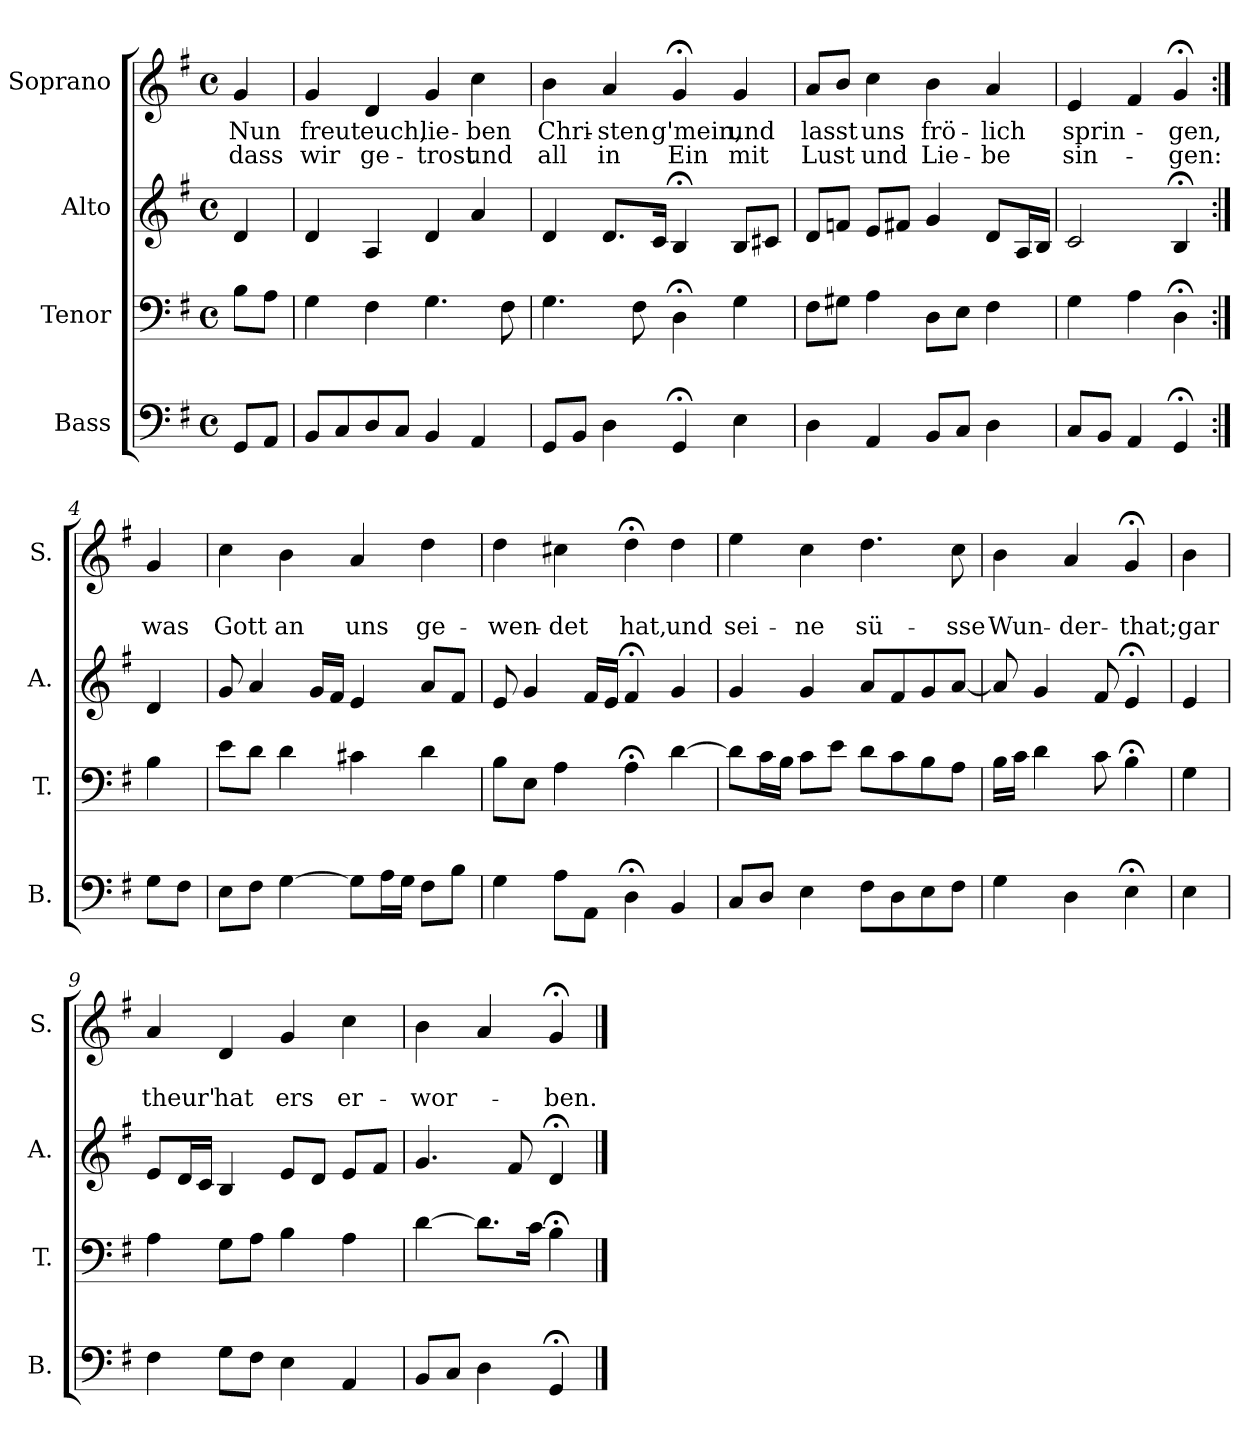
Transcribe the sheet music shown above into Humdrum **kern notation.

**kern	**kern	**kern	**kern	**text	**text
*part4	*part3	*part2	*part1	*part1	*part1
*staff4	*staff3	*staff2	*staff1	*staff1	*staff1
*I"Bass	*I"Tenor	*I"Alto	*I"Soprano	*	*
*I'B.	*I'T.	*I'A.	*I'S.	*	*
*clefF4	*clefF4	*clefG2	*clefG2	*	*
*k[f#]	*k[f#]	*k[f#]	*k[f#]	*	*
*G:	*G:	*G:	*G:	*	*
*M4/4	*M4/4	*M4/4	*M4/4	*	*
*met(c)	*met(c)	*met(c)	*met(c)	*	*
=	=	=	=	=	=
8GG/L	8B\L	4d/	4g/	Nun	dass
8AA/J	8A\J	.	.	.	.
=1	=1	=1	=1	=1	=1
8BB/L	4G\	4d/	4g/	freut	wir
8C/	.	.	.	.	.
8D/	4F#\	4A/	4d/	euch,	ge-
8C/J	.	.	.	.	.
4BB/	4.G\	4d/	4g/	lie-	-trost
4AA/	.	4a/	4cc\	-ben	und
.	8F#\	.	.	.	.
=2	=2	=2	=2	=2	=2
8GG/L	4.G\	4d/	4b\	Chri-	all
8BB/J	.	.	.	.	.
4D\	.	8.d/L	4a/	-sten	in
.	8F#\	.	.	.	.
.	.	16c/Jk	.	.	.
4GG;</	4D;<\	4B;</	4g;</	g'mein,	Ein
4E\	4G\	8B/L	4g/	und	mit
.	.	8c#X/J	.	.	.
=3	=3	=3	=3	=3	=3
4D\	8F#\L	8d/L	8a/L	lasst	Lust
.	8G#X\J	8fn/J	8b/J	.	.
4AA/	4A\	8e/L	4cc\	uns	und
.	.	8f#X/J	.	.	.
8BB/L	8D\L	4g/	4b\	frö-	Lie-
8C/J	8E\J	.	.	.	.
4D\	4F#\	8d/L	4a/	-lich	-be
.	.	16A/L	.	.	.
.	.	16B/JJ	.	.	.
=4	=4	=4	=4	=4	=4
8C/L	4G\	2c/	4e/	sprin-	sin-
8BB/J	.	.	.	.	.
4AA/	4A\	.	4f#/	.	.
4GG;</	4D;<\	4B;</	4g;</	-gen,	-gen:
!!LO:LB:g=z
=4a:|!	=4a:|!	=4a:|!	=4a:|!	=4a:|!	=4a:|!
8G\L	4B\	4d/	4g/	.	was
8F#\J	.	.	.	.	.
=5	=5	=5	=5	=5	=5
8E\L	8e\L	8g/	4cc\	.	Gott
8F#\J	8d\J	4a/	.	.	.
[4G\	4d\	.	4b\	.	an
.	.	16g/LL	.	.	.
.	.	16f#/JJ	.	.	.
8G\L]	4c#X\	4e/	4a/	.	uns
16A\L	.	.	.	.	.
16G\JJ	.	.	.	.	.
8F#\L	4d\	8a/L	4dd\	.	ge-
8B\J	.	8f#/J	.	.	.
=6	=6	=6	=6	=6	=6
4G\	8B\L	8e/	4dd\	.	-wen-
.	8E\J	4g/	.	.	.
8A\L	4A\	.	4cc#X\	.	-det
8AA\J	.	16f#/LL	.	.	.
.	.	16e/JJ	.	.	.
4D;<\	4A;<\	4f#;</	4dd;<\	.	hat,
4BB/	[4d\	4g/	4dd\	.	und
=7	=7	=7	=7	=7	=7
8C/L	8d\L]	4g/	4ee\	.	sei-
8D/J	16c\L	.	.	.	.
.	16B\JJ	.	.	.	.
4E\	8c\L	4g/	4cc\	.	-ne
.	8e\J	.	.	.	.
8F#\L	8d\L	8a/L	4.dd\	.	sü-
8D\	8c\	8f#/	.	.	.
8E\	8B\	8g/	.	.	.
8F#\J	8A\J	[8a/J	8cc\	.	-sse
=8	=8	=8	=8	=8	=8
4G\	16B\LL	8a/]	4b\	.	Wun-
.	16c\JJ	.	.	.	.
.	4d\	4g/	.	.	.
4D\	.	.	4a/	.	-der-
.	8c\	8f#/	.	.	.
4E;<\	4B;<\	4e;</	4g;</	.	-that;
!!LO:PB:g=z
=8a	=8a	=8a	=8a	=8a	=8a
4E\	4G\	4e/	4b\	.	gar
=9	=9	=9	=9	=9	=9
4F#\	4A\	8e/L	4a/	.	theur'
.	.	16d/L	.	.	.
.	.	16c/JJ	.	.	.
8G\L	8G\L	4B/	4d/	.	hat
8F#\J	8A\J	.	.	.	.
4E\	4B\	8e/L	4g/	.	ers
.	.	8d/J	.	.	.
4AA/	4A\	8e/L	4cc\	.	er-
.	.	8f#/J	.	.	.
=10	=10	=10	=10	=10	=10
8BB/L	[4d\	4.g/	4b\	.	-wor-
8C/J	.	.	.	.	.
4D\	8.d\L]	.	4a/	.	.
.	.	8f#/	.	.	.
.	16c\Jk	.	.	.	.
4GG;</	4B;<\	4d;</	4g;</	.	-ben.
==	==	==	==	==	==
*-	*-	*-	*-	*-	*-
